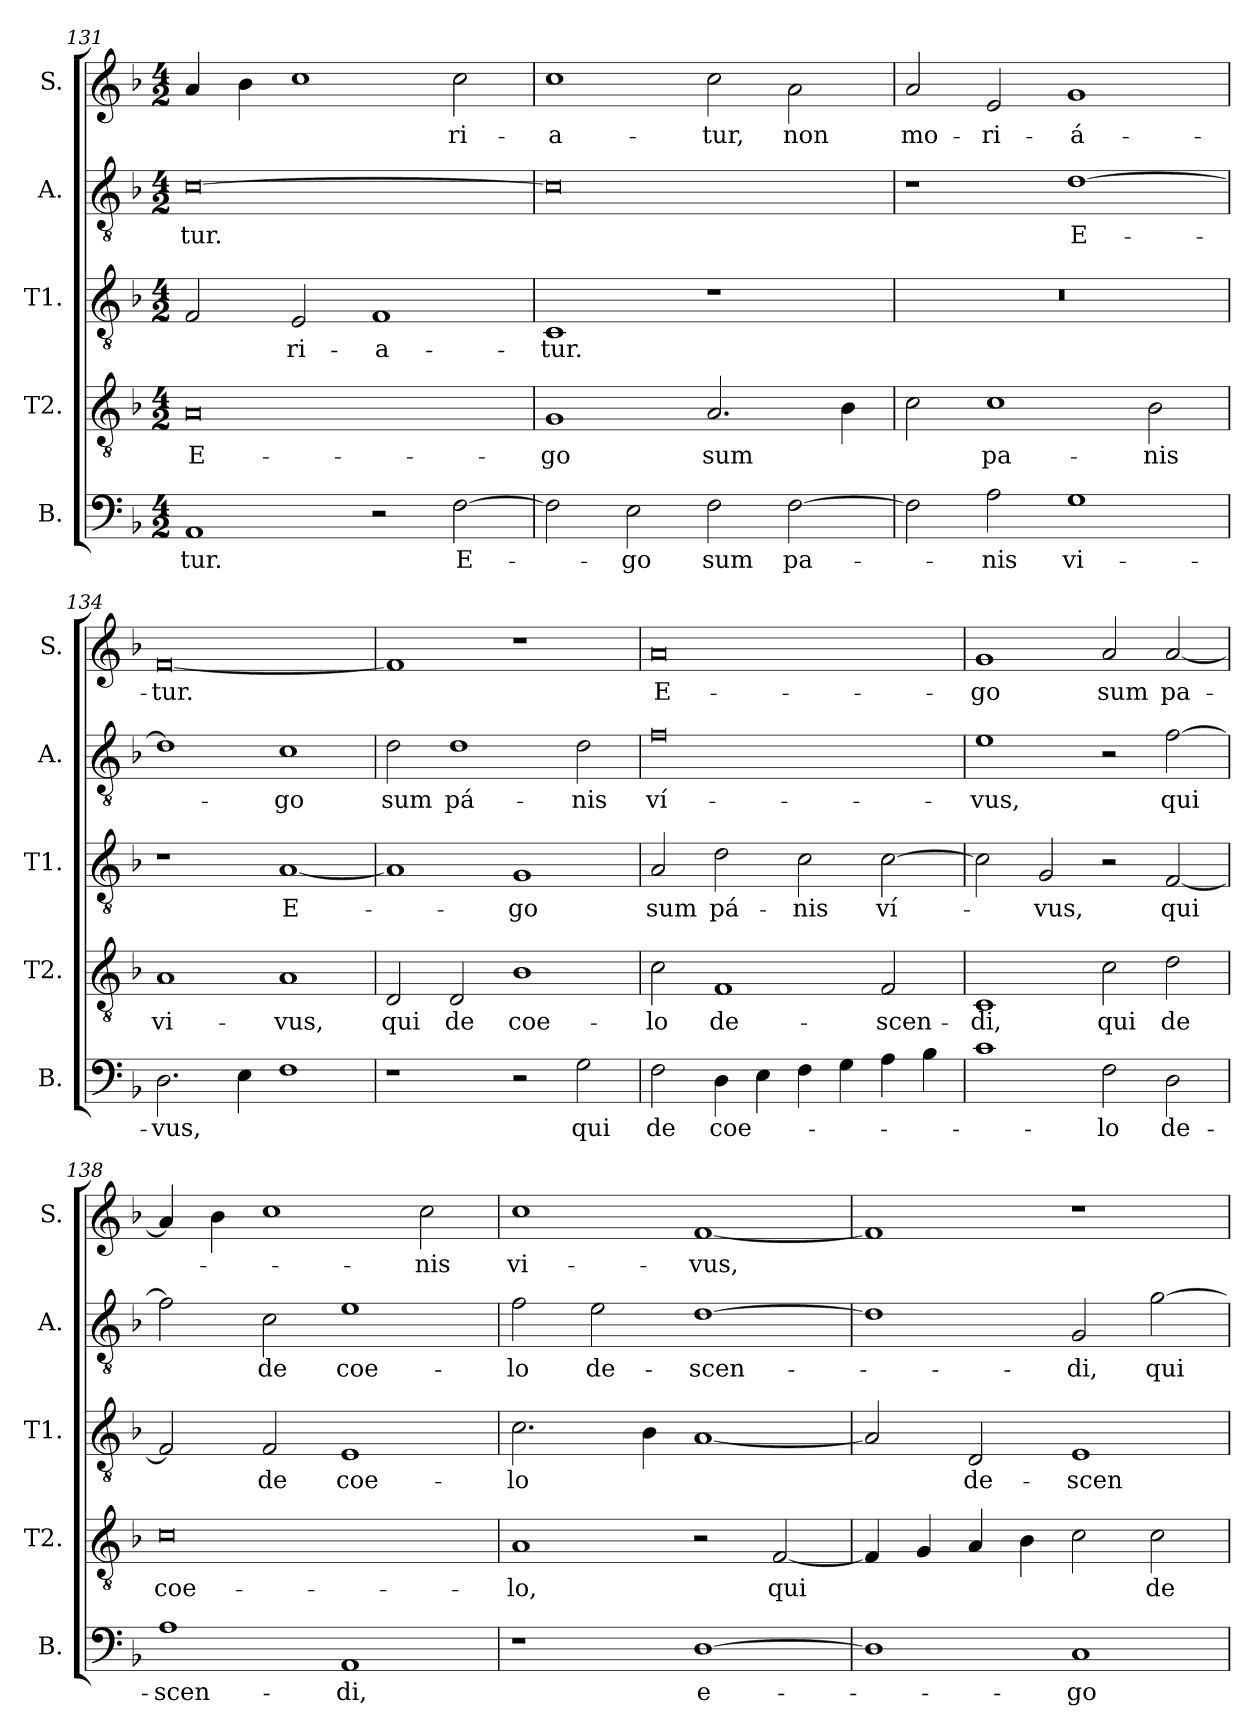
**kern	**text	**kern	**text	**kern	**text	**kern	**text	**kern	**text
*part5	*part5	*part4	*part4	*part3	*part3	*part2	*part2	*part1	*part1
*staff5	*staff5	*staff4	*staff4	*staff3	*staff3	*staff2	*staff2	*staff1	*staff1
*I"B.	*	*I"T2.	*	*I"T1.	*	*I"A.	*	*I"S.	*
*I'B.	*	*I'T2.	*	*I'T1.	*	*I'A.	*	*I'S.	*
*clefF4	*	*clefGv2	*	*clefGv2	*	*clefGv2	*	*clefG2	*
*k[b-]	*	*k[b-]	*	*k[b-]	*	*k[b-]	*	*k[b-]	*
*F:	*	*F:	*	*F:	*	*F:	*	*F:	*
*M4/2	*	*M4/2	*	*M4/2	*	*M4/2	*	*M4/2	*
=131	=131	=131	=131	=131	=131	=131	=131	=131	=131
!	!LO:LY:b	!	!LO:LY:b	!	!	!	!LO:LY:b	!	!
1AA	-tur.	0A	E-	2F/	.	[0c	-tur.	4a/	.
.	.	.	.	.	.	.	.	4b-\	.
!	!	!	!	!	!LO:LY:b	!	!	!	!
.	.	.	.	2E/	-ri-	.	.	1cc	.
!	!	!	!	!	!LO:LY:b	!	!	!	!
2r	.	.	.	1F	-a-	.	.	.	.
!	!LO:LY:b	!	!	!	!	!	!	!	!LO:LY:b
[2F\	E-	.	.	.	.	.	.	2cc\	-ri-
!!LO:LB:g=z
=132	=132	=132	=132	=132	=132	=132	=132	=132	=132
!	!	!	!LO:LY:b	!	!LO:LY:b	!	!	!	!LO:LY:b
2F\]	.	1G	-go	1C	-tur.	0c]	.	1cc	-a-
!	!LO:LY:b	!	!	!	!	!	!	!	!
2E\	-go	.	.	.	.	.	.	.	.
!	!LO:LY:b	!	!LO:LY:b	!	!	!	!	!	!LO:LY:b
2F\	sum	2.A/	sum	1r	.	.	.	2cc\	-tur,
!	!LO:LY:b	!	!	!	!	!	!	!	!LO:LY:b
[2F\	pa-	.	.	.	.	.	.	2a\	non
.	.	4B-\	.	.	.	.	.	.	.
=133	=133	=133	=133	=133	=133	=133	=133	=133	=133
!	!	!	!	!	!	!	!	!	!LO:LY:b
2F\]	.	2c\	.	0r	.	1r	.	2a/	mo-
!	!LO:LY:b	!	!LO:LY:b	!	!	!	!	!	!LO:LY:b
2A\	-nis	1c	pa-	.	.	.	.	2e/	-ri-
!	!LO:LY:b	!	!	!	!	!	!LO:LY:b	!	!LO:LY:b
1G	vi-	.	.	.	.	[1d	E-	1g	-á-
!	!	!	!LO:LY:b	!	!	!	!	!	!
.	.	2B-\	-nis	.	.	.	.	.	.
=134	=134	=134	=134	=134	=134	=134	=134	=134	=134
!	!LO:LY:b	!	!LO:LY:b	!	!	!	!	!	!LO:LY:b
2.D\	-vus,	1A	vi-	1r	.	1d]	.	[0f	-tur.
4E\	.	.	.	.	.	.	.	.	.
!	!	!	!LO:LY:b	!	!LO:LY:b	!	!LO:LY:b	!	!
1F	.	1A	-vus,	[1A	E-	1c	-go	.	.
=135	=135	=135	=135	=135	=135	=135	=135	=135	=135
!	!	!	!LO:LY:b	!	!	!	!LO:LY:b	!	!
1r	.	2D/	qui	1A]	.	2d\	sum	1f]	.
!	!	!	!LO:LY:b	!	!	!	!LO:LY:b	!	!
.	.	2D/	de	.	.	1d	pá-	.	.
!	!	!	!LO:LY:b	!	!LO:LY:b	!	!	!	!
2r	.	1B-	coe-	1G	-go	.	.	1r	.
!	!LO:LY:b	!	!	!	!	!	!LO:LY:b	!	!
2G\	qui	.	.	.	.	2d\	-nis	.	.
=136	=136	=136	=136	=136	=136	=136	=136	=136	=136
!	!LO:LY:b	!	!LO:LY:b	!	!LO:LY:b	!	!LO:LY:b	!	!LO:LY:b
2F\	de	2c\	-lo	2A/	sum	0f	ví-	0a	E-
!	!LO:LY:b	!	!LO:LY:b	!	!LO:LY:b	!	!	!	!
4D\	coe-	1F	de-	2d\	pá-	.	.	.	.
4E\	.	.	.	.	.	.	.	.	.
!	!	!	!	!	!LO:LY:b	!	!	!	!
4F\	.	.	.	2c\	-nis	.	.	.	.
4G\	.	.	.	.	.	.	.	.	.
!	!	!	!LO:LY:b	!	!LO:LY:b	!	!	!	!
4A\	.	2F/	-scen-	[2c\	ví-	.	.	.	.
4B-\	.	.	.	.	.	.	.	.	.
!!LO:PB:g=z
=137	=137	=137	=137	=137	=137	=137	=137	=137	=137
!	!	!	!LO:LY:b	!	!	!	!LO:LY:b	!	!LO:LY:b
1c	.	1C	-di,	2c\]	.	1e	-vus,	1g	-go
!	!	!	!	!	!LO:LY:b	!	!	!	!
.	.	.	.	2G/	-vus,	.	.	.	.
!	!LO:LY:b	!	!LO:LY:b	!	!	!	!	!	!LO:LY:b
2F\	-lo	2c\	qui	2r	.	2r	.	2a/	sum
!	!LO:LY:b	!	!LO:LY:b	!	!LO:LY:b	!	!LO:LY:b	!	!LO:LY:b
2D\	de-	2d\	de	[2F/	qui	[2f\	qui	[2a/	pa-
=138	=138	=138	=138	=138	=138	=138	=138	=138	=138
!	!LO:LY:b	!	!LO:LY:b	!	!	!	!	!	!
1A	-scen-	0c	coe-	2F/]	.	2f\]	.	4a/]	.
.	.	.	.	.	.	.	.	4b-\	.
!	!	!	!	!	!LO:LY:b	!	!LO:LY:b	!	!
.	.	.	.	2F/	de	2c\	de	1cc	.
!	!LO:LY:b	!	!	!	!LO:LY:b	!	!LO:LY:b	!	!
1AA	-di,	.	.	1E	coe-	1e	coe-	.	.
!	!	!	!	!	!	!	!	!	!LO:LY:b
.	.	.	.	.	.	.	.	2cc\	-nis
=139	=139	=139	=139	=139	=139	=139	=139	=139	=139
!	!	!	!LO:LY:b	!	!LO:LY:b	!	!LO:LY:b	!	!LO:LY:b
1r	.	1A	-lo,	2.c\	-lo	2f\	-lo	1cc	vi-
!	!	!	!	!	!	!	!LO:LY:b	!	!
.	.	.	.	.	.	2e\	de-	.	.
.	.	.	.	4B-\	.	.	.	.	.
!	!LO:LY:b	!	!	!	!	!	!LO:LY:b	!	!LO:LY:b
[1D	e-	2r	.	[1A	.	[1d	-scen-	[1f	-vus,
!	!	!	!LO:LY:b	!	!	!	!	!	!
.	.	[2F/	qui	.	.	.	.	.	.
=140	=140	=140	=140	=140	=140	=140	=140	=140	=140
1D]	.	4F/]	.	2A/]	.	1d]	.	1f]	.
.	.	4G/	.	.	.	.	.	.	.
!	!	!	!	!	!LO:LY:b	!	!	!	!
.	.	4A/	.	2D/	de-	.	.	.	.
.	.	4B-\	.	.	.	.	.	.	.
!	!LO:LY:b	!	!	!	!LO:LY:b	!	!LO:LY:b	!	!
1C	-go	2c\	.	1E	-scen-	2G/	-di,	1r	.
!	!	!	!LO:LY:b	!	!	!	!LO:LY:b	!	!
.	.	2c\	de	.	.	[2g\	qui	.	.
=	=	=	=	=	=	=	=	=	=
*-	*-	*-	*-	*-	*-	*-	*-	*-	*-
